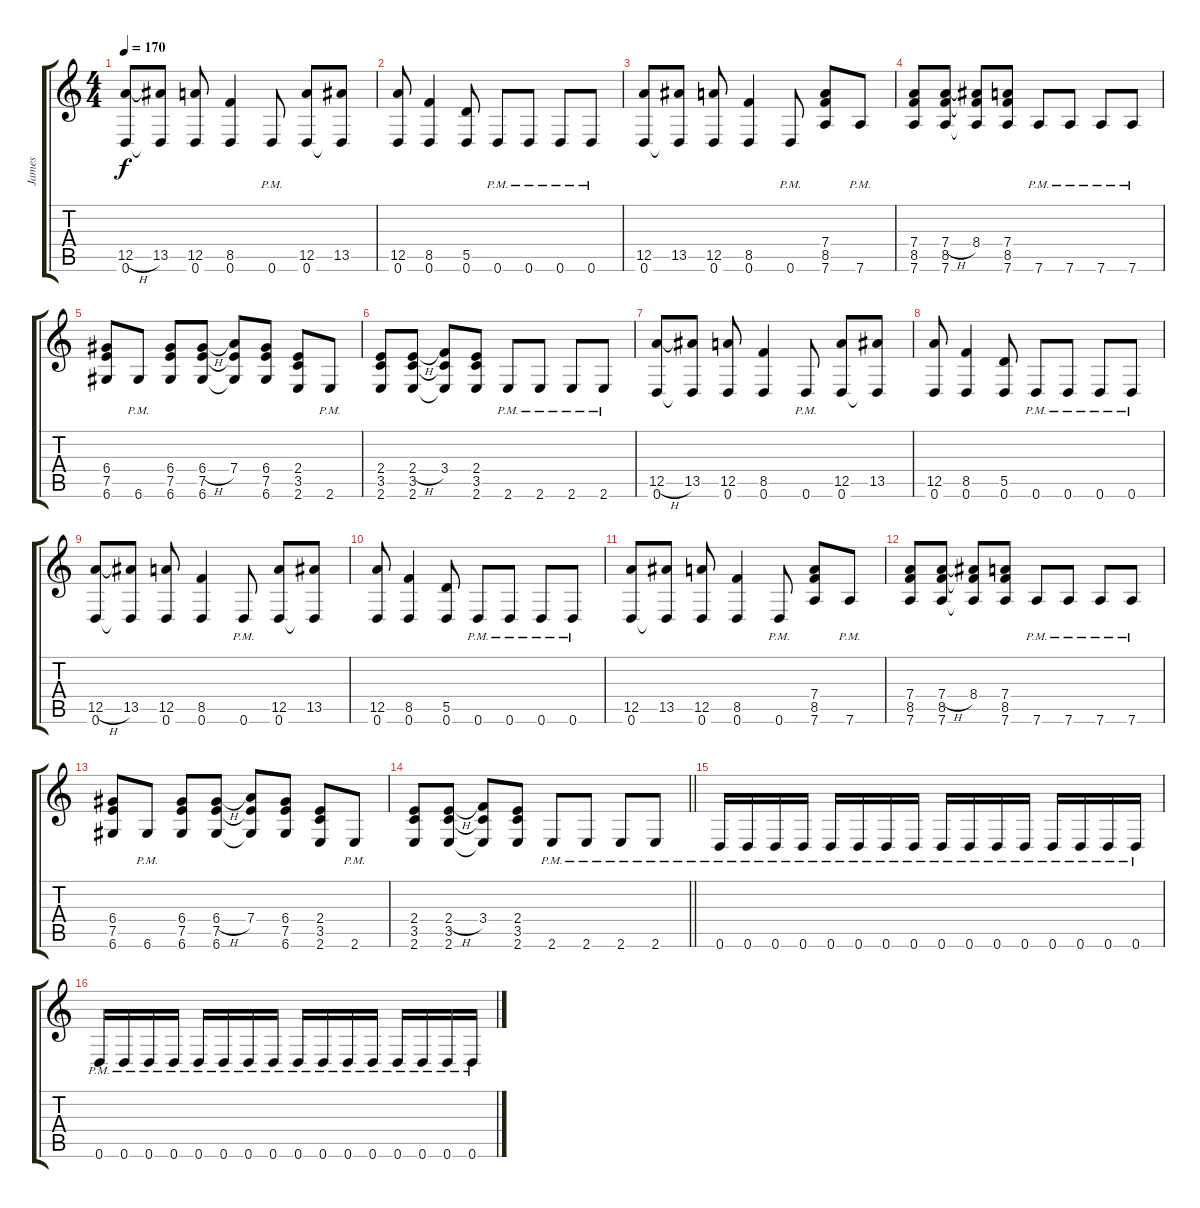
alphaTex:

\track ("James" "James") {instrument distortionguitar}
\staff {score tabs}
\tuning (E4 B3 G3 D3 A2 D2) {hide}
\ts (4 4)
\tempo 170
\clef g2
\ks c
(12.5{h} 0.6).8{dy f} (13.5 0.6{t}).8 (12.5 0.6).8 (8.5 0.6).4 0.6{pm}.8 (12.5 0.6).8 (13.5 0.6{t}).8 |
(12.5 0.6).8 (8.5 0.6).4 (5.5 0.6).8 0.6{pm}.8 0.6{pm}.8 0.6{pm}.8 0.6{pm}.8 |
(12.5 0.6).8 (13.5 0.6{t}).8 (12.5 0.6).8 (8.5 0.6).4 0.6{pm}.8 (7.4 8.5 7.6).8 7.6{pm}.8 |
(7.4 8.5 7.6).8 (7.4{h} 8.5 7.6).8 (8.4 8.5{t} 7.6{t}).8 (7.4 8.5 7.6).8 7.6{pm}.8 7.6{pm}.8 7.6{pm}.8 7.6{pm}.8 |
(6.4 7.5 6.6).8 6.6{pm}.8 (6.4 7.5 6.6).8 (6.4{h} 7.5 6.6).8 (7.4 7.5{t} 6.6{t}).8 (6.4 7.5 6.6).8 (2.4 3.5 2.6).8 2.6{pm}.8 |
(2.4 3.5 2.6).8 (2.4{h} 3.5 2.6).8 (3.4 3.5{t} 2.6{t}).8 (2.4 3.5 2.6).8 2.6{pm}.8 2.6{pm}.8 2.6{pm}.8 2.6{pm}.8 |
(12.5{h} 0.6).8 (13.5 0.6{t}).8 (12.5 0.6).8 (8.5 0.6).4 0.6{pm}.8 (12.5 0.6).8 (13.5 0.6{t}).8 |
(12.5 0.6).8 (8.5 0.6).4 (5.5 0.6).8 0.6{pm}.8 0.6{pm}.8 0.6{pm}.8 0.6{pm}.8 |
(12.5{h} 0.6).8 (13.5 0.6{t}).8 (12.5 0.6).8 (8.5 0.6).4 0.6{pm}.8 (12.5 0.6).8 (13.5 0.6{t}).8 |
(12.5 0.6).8 (8.5 0.6).4 (5.5 0.6).8 0.6{pm}.8 0.6{pm}.8 0.6{pm}.8 0.6{pm}.8 |
(12.5 0.6).8 (13.5 0.6{t}).8 (12.5 0.6).8 (8.5 0.6).4 0.6{pm}.8 (7.4 8.5 7.6).8 7.6{pm}.8 |
(7.4 8.5 7.6).8 (7.4{h} 8.5 7.6).8 (8.4 8.5{t} 7.6{t}).8 (7.4 8.5 7.6).8 7.6{pm}.8 7.6{pm}.8 7.6{pm}.8 7.6{pm}.8 |
(6.4 7.5 6.6).8 6.6{pm}.8 (6.4 7.5 6.6).8 (6.4{h} 7.5 6.6).8 (7.4 7.5{t} 6.6{t}).8 (6.4 7.5 6.6).8 (2.4 3.5 2.6).8 2.6{pm}.8 |
\barLineRight lightlight
(2.4 3.5 2.6).8 (2.4{h} 3.5 2.6).8 (3.4 3.5{t} 2.6{t}).8 (2.4 3.5 2.6).8 2.6{pm}.8 2.6{pm}.8 2.6{pm}.8 2.6{pm}.8 |
\section ("" "")
0.6{pm}.16 0.6{pm}.16 0.6{pm}.16 0.6{pm}.16 0.6{pm}.16 0.6{pm}.16 0.6{pm}.16 0.6{pm}.16 0.6{pm}.16 0.6{pm}.16 0.6{pm}.16 0.6{pm}.16 0.6{pm}.16 0.6{pm}.16 0.6{pm}.16 0.6{pm}.16 |
0.6{pm}.16 0.6{pm}.16 0.6{pm}.16 0.6{pm}.16 0.6{pm}.16 0.6{pm}.16 0.6{pm}.16 0.6{pm}.16 0.6{pm}.16 0.6{pm}.16 0.6{pm}.16 0.6{pm}.16 0.6{pm}.16 0.6{pm}.16 0.6{pm}.16 0.6{pm}.16
